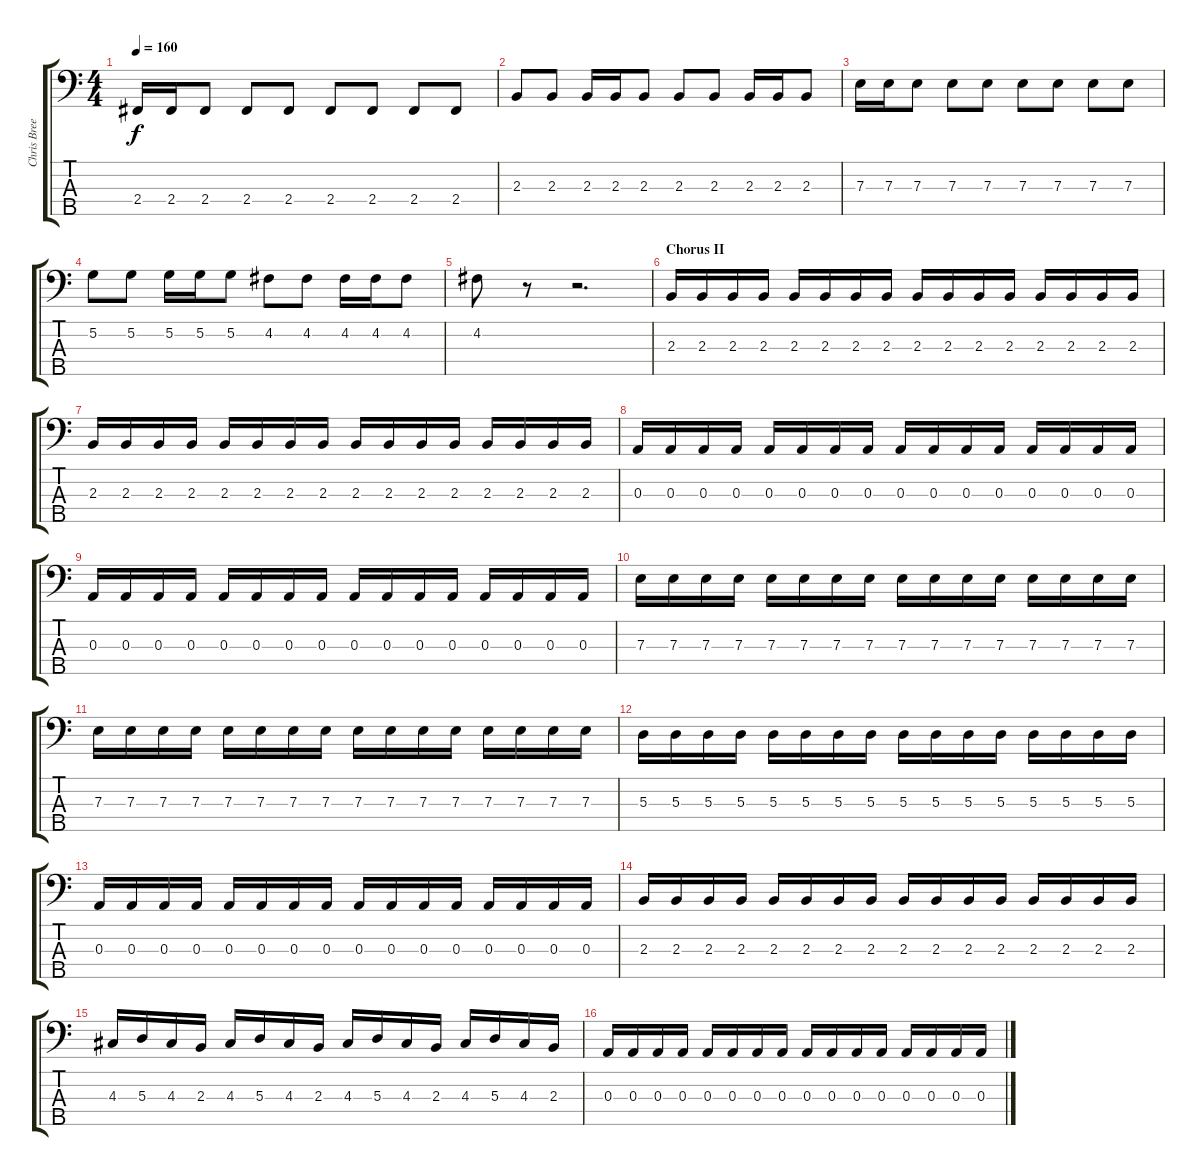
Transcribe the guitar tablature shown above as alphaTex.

\track ("Chris Breeze" "Chris Bree") {instrument electricbasspick}
\staff {score tabs}
\tuning (G2 D2 A1 E1 B0) {hide}
\ts (4 4)
\tempo 160
\clef f4
\ks c
2.4.16{dy f} 2.4.16 2.4.8 2.4.8 2.4.8 2.4.8 2.4.8 2.4.8 2.4.8 |
2.3.8 2.3.8 2.3.16 2.3.16 2.3.8 2.3.8 2.3.8 2.3.16 2.3.16 2.3.8 |
7.3.16 7.3.16 7.3.8 7.3.8 7.3.8 7.3.8 7.3.8 7.3.8 7.3.8 |
5.2.8 5.2.8 5.2.16 5.2.16 5.2.8 4.2.8 4.2.8 4.2.16 4.2.16 4.2.8 |
4.2.8 r.8 r.2{d} |
\section ("" "Chorus II")
2.3.16 2.3.16 2.3.16 2.3.16 2.3.16 2.3.16 2.3.16 2.3.16 2.3.16 2.3.16 2.3.16 2.3.16 2.3.16 2.3.16 2.3.16 2.3.16 |
2.3.16 2.3.16 2.3.16 2.3.16 2.3.16 2.3.16 2.3.16 2.3.16 2.3.16 2.3.16 2.3.16 2.3.16 2.3.16 2.3.16 2.3.16 2.3.16 |
0.3.16 0.3.16 0.3.16 0.3.16 0.3.16 0.3.16 0.3.16 0.3.16 0.3.16 0.3.16 0.3.16 0.3.16 0.3.16 0.3.16 0.3.16 0.3.16 |
0.3.16 0.3.16 0.3.16 0.3.16 0.3.16 0.3.16 0.3.16 0.3.16 0.3.16 0.3.16 0.3.16 0.3.16 0.3.16 0.3.16 0.3.16 0.3.16 |
7.3.16 7.3.16 7.3.16 7.3.16 7.3.16 7.3.16 7.3.16 7.3.16 7.3.16 7.3.16 7.3.16 7.3.16 7.3.16 7.3.16 7.3.16 7.3.16 |
7.3.16 7.3.16 7.3.16 7.3.16 7.3.16 7.3.16 7.3.16 7.3.16 7.3.16 7.3.16 7.3.16 7.3.16 7.3.16 7.3.16 7.3.16 7.3.16 |
5.3.16 5.3.16 5.3.16 5.3.16 5.3.16 5.3.16 5.3.16 5.3.16 5.3.16 5.3.16 5.3.16 5.3.16 5.3.16 5.3.16 5.3.16 5.3.16 |
0.3.16 0.3.16 0.3.16 0.3.16 0.3.16 0.3.16 0.3.16 0.3.16 0.3.16 0.3.16 0.3.16 0.3.16 0.3.16 0.3.16 0.3.16 0.3.16 |
2.3.16 2.3.16 2.3.16 2.3.16 2.3.16 2.3.16 2.3.16 2.3.16 2.3.16 2.3.16 2.3.16 2.3.16 2.3.16 2.3.16 2.3.16 2.3.16 |
4.3.16 5.3.16 4.3.16 2.3.16 4.3.16 5.3.16 4.3.16 2.3.16 4.3.16 5.3.16 4.3.16 2.3.16 4.3.16 5.3.16 4.3.16 2.3.16 |
0.3.16 0.3.16 0.3.16 0.3.16 0.3.16 0.3.16 0.3.16 0.3.16 0.3.16 0.3.16 0.3.16 0.3.16 0.3.16 0.3.16 0.3.16 0.3.16
